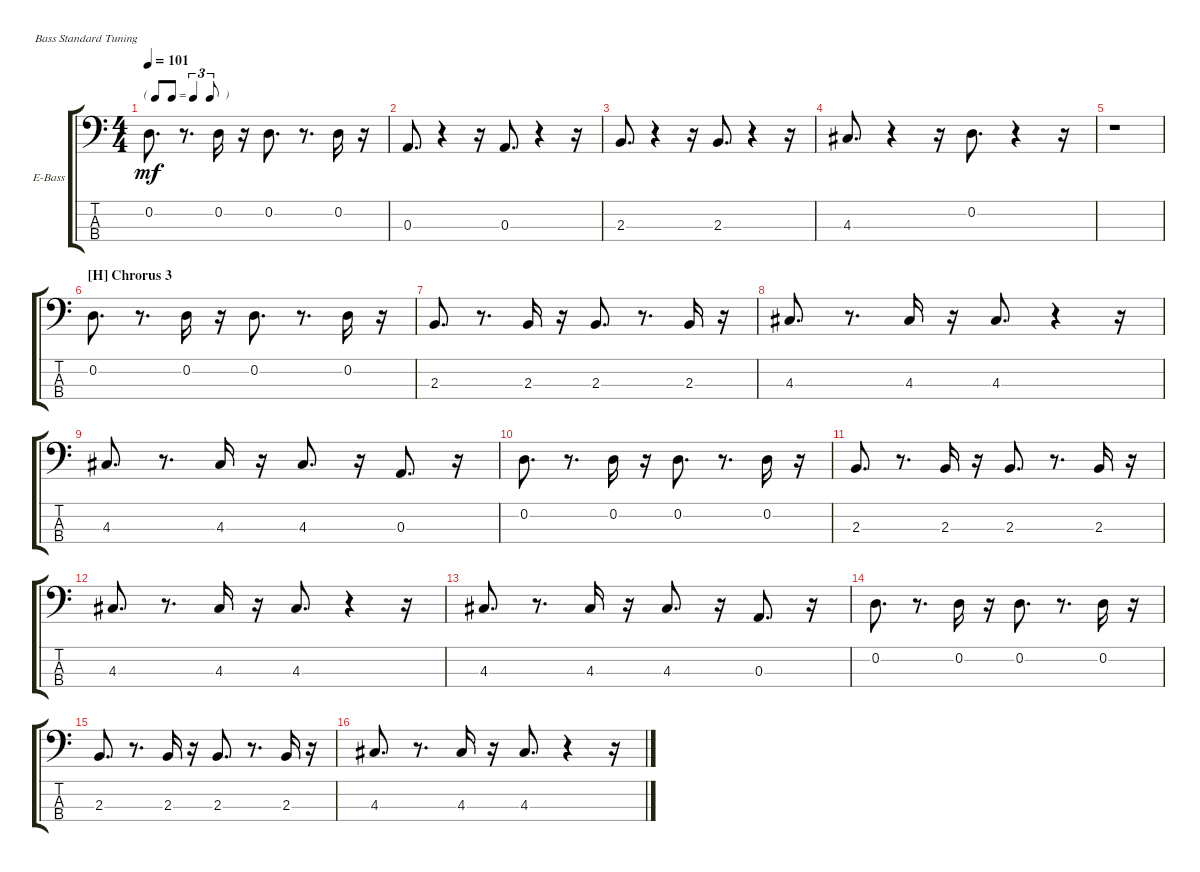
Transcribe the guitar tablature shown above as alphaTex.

\bracketExtendMode groupsimilarinstruments
\firstSystemTrackNameOrientation horizontal
\otherSystemsTrackNameOrientation horizontal
\track ("Bill Wyman -  Bass" "E-Bass") {instrument electricbassfinger}
\staff {score tabs}
\tuning (G2 D2 A1 E1)
\ts (4 4)
\tf triplet8th
\tempo 101
\clef f4
\scale
0.333333
\ks c
0.2.8{d dy mf} r.8{d} 0.2.16 r.16 0.2.8{d} r.8{d} 0.2.16 r.16 |
\scale
0.333333 0.3.8{d} r.4 r.16 0.3.8{d} r.4 r.16 |
\scale
0.333333 2.3.8{d} r.4 r.16 2.3.8{d} r.4 r.16 |
\scale
0.333333 4.3.8{d} r.4 r.16 0.2.8{d} r.4 r.16 |
\scale
0.333333 r.1 |
\section ("H" "Chrorus 3")
\scale
0.333333 0.2.8{d} r.8{d} 0.2.16 r.16 0.2.8{d} r.8{d} 0.2.16 r.16 |
\scale
0.333333 2.3.8{d} r.8{d} 2.3.16 r.16 2.3.8{d} r.8{d} 2.3.16 r.16 |
\scale
0.333333 4.3.8{d} r.8{d} 4.3.16 r.16 4.3.8{d} r.4 r.16 |
\scale
0.333333 4.3.8{d} r.8{d} 4.3.16 r.16 4.3.8{d} r.16 0.3.8{d} r.16 |
\scale
0.333333 0.2.8{d} r.8{d} 0.2.16 r.16 0.2.8{d} r.8{d} 0.2.16 r.16 |
\scale
0.333333 2.3.8{d} r.8{d} 2.3.16 r.16 2.3.8{d} r.8{d} 2.3.16 r.16 |
\scale
0.333333 4.3.8{d} r.8{d} 4.3.16 r.16 4.3.8{d} r.4 r.16 |
\scale
0.333333 4.3.8{d} r.8{d} 4.3.16 r.16 4.3.8{d} r.16 0.3.8{d} r.16 |
\scale
0.333333 0.2.8{d} r.8{d} 0.2.16 r.16 0.2.8{d} r.8{d} 0.2.16 r.16 |
\scale
0.333333 2.3.8{d} r.8{d} 2.3.16 r.16 2.3.8{d} r.8{d} 2.3.16 r.16 |
\scale
0.333333 4.3.8{d} r.8{d} 4.3.16 r.16 4.3.8{d} r.4 r.16
